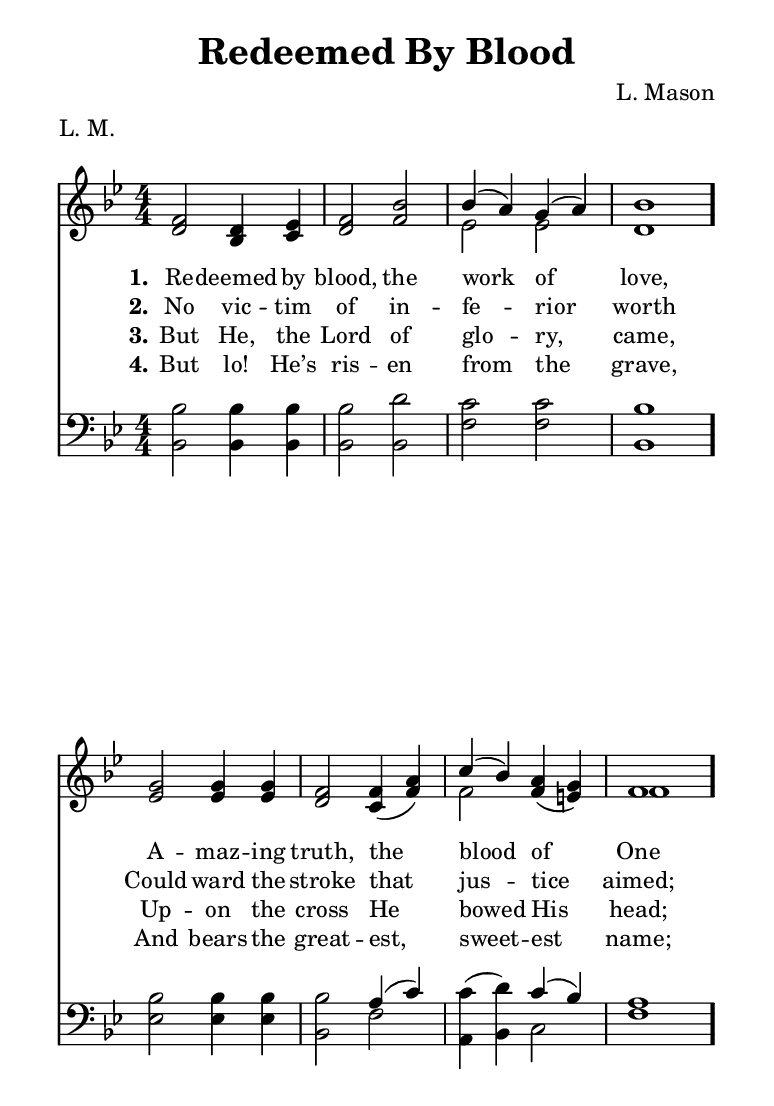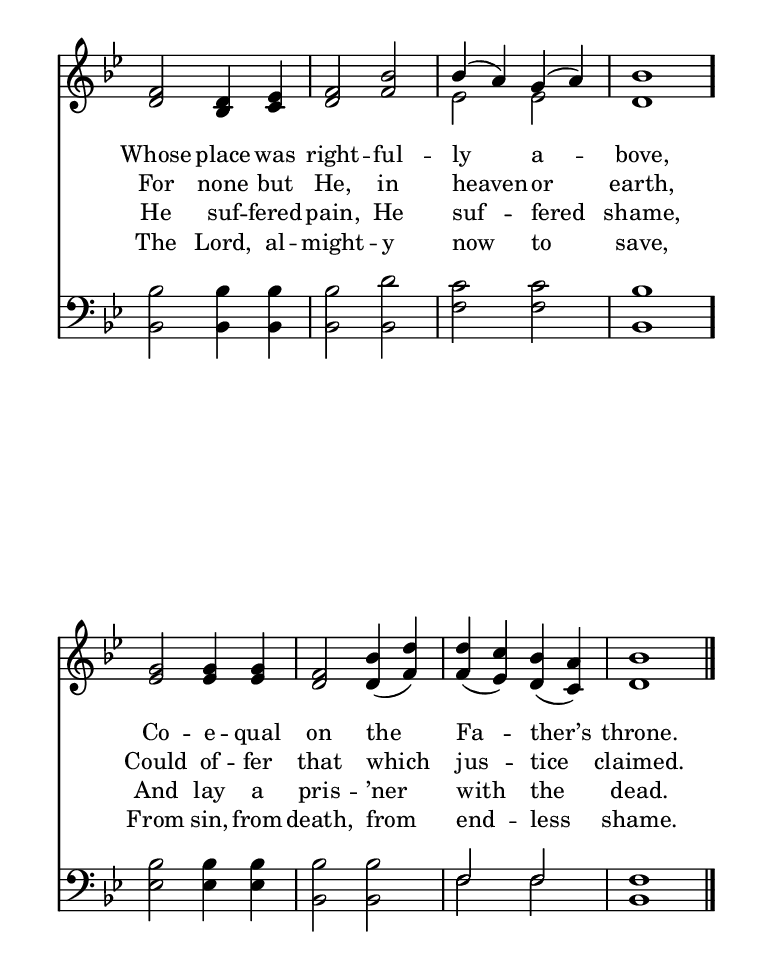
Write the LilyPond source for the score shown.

\include "common/global.ily"
\paper {
  \include "common/paper.ily"
  ragged-last-bottom = ##t
  systems-per-page = ##f
  system-count = #(cond (is-eogsized 2) (#t #f))
}

\header{
  %gospel
  hymnnumber = "9"
  title = "Redeemed By Blood"
  tunename = "Ernan"
  meter = "L. M."
  poet = ""
  composer = "L. Mason"
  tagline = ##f
}

patternA = { c2 c4 c4 | c2 c2 | c4( c4) c4( c4) | c1 } % Soprano lines 1, 3
patternB = { c2 c4 c4 | c2 c4( c4) | c4( c4) c4( c4) | c1 } % Soprano lines 2, 4 ; Alto line 4 ; Tenor line 2
patternC = { c2 c4 c4 | c2 c2 | c2 c2 | c1 } % Alto lines 1, 3 ; Tenor lines 1, 3, 4 ; Bass lines 1, 3, 4
patternD = { c2 c4 c4 | c2 c4( c4) | c2 c4( c4) | c1 } % Alto line 2
patternE = { c2 c4 c4 | c2 c2 | c4( c4) c2 | c1 } % Bass line 2

global = {
  \include "common/overrides.ily"
  \override Staff.TimeSignature.style = #'numbered
  \time 4/4
  \once \override Score.MetronomeMark.transparent = ##t
  \tempo 4 = 120
  \key bes \major
  \autoBeamOff
}

notesSoprano = {
\global
\relative c' {

  \changePitch \patternA { f d ees | f bes   | bes a g a | bes }
  \changePitch \patternB { g g g   | f f a   | c bes a g | f   }
  \changePitch \patternA { f d ees | f bes   | bes a g a | bes }
  \changePitch \patternB { g g g   | f bes d | d c bes a | bes }
	\bar "|."

}
}

notesAlto = {
\global
\relative e' {

  \changePitch \patternC { d bes c           | d f       | ees ees | d }
  \changePitch \patternD { ees ees ees       | d c f     | f f e   | f }
  \changePitch \patternC { d bes c           | d f       | ees ees | d }
  \changePitch \patternB { ees ees ees d d f | f ees d c | d       }

}
}

notesTenor = {
\global
\relative a {

  \changePitch \patternC { bes bes bes | bes d   | c c       | bes }
  \changePitch \patternB { bes bes bes | bes a c | c d c bes | a   }
  \changePitch \patternC { bes bes bes | bes d   | c c       | bes }
  \changePitch \patternC { bes bes bes | bes bes | f f       | f   }

}
}

notesBass = {
\global
\relative f {

  \changePitch \patternC { bes, bes bes | bes bes | f' f     | bes, }
  \changePitch \patternE { ees ees ees  | bes f'  | a, bes c | f    }
  \changePitch \patternC { bes, bes bes | bes bes | f' f     | bes, }
  \changePitch \patternC { ees ees ees  | bes bes | f' f     | bes, }

}
}

wordsA = \lyricmode {
\set stanza = "1."

  Re -- deemed by blood, the work of love, \bar "."
  A -- maz -- ing truth, the blood of One \bar "." \break
  Whose place was right -- ful -- ly a -- bove, \bar "."
  Co -- e -- qual on the Fa -- ther’s throne. \bar "."

}

wordsB = \lyricmode {
\set stanza = "2."

  No vic -- tim of in -- fe -- rior worth
  Could ward the stroke that jus -- tice aimed;
  For none but He, in heaven or earth,
  Could of -- fer that which jus -- tice claimed.
}

wordsC = \lyricmode {
\set stanza = "3."

  But He, the Lord of glo -- ry, came,
  Up -- on the cross He bowed His head;
  He suf -- fered pain, He suf -- fered shame,
  And lay a pris -- ’ner with the dead.

}

wordsD = \lyricmode {
\set stanza = "4."

  But lo! He’s ris -- en from the grave,
  And bears the great -- est, sweet -- est name;
  The Lord, al -- might -- y now to save,
  From sin, from death, from end -- less shame.

}


\score {
  \context ChoirStaff <<
    \context Staff = upper <<
      \set Staff.autoBeaming = ##f
      \set ChoirStaff.systemStartDelimiter = #'SystemStartBar
      \set ChoirStaff.printPartCombineTexts = ##f
      \partcombine #'(2 . 9) \notesSoprano \notesAlto
      \context NullVoice = sopranos { \voiceOne << \notesSoprano >> }
      \context NullVoice = altos { \voiceTwo << \notesAlto >> }
      \context Lyrics = one   \lyricsto sopranos \wordsA
      \context Lyrics = two   \lyricsto sopranos \wordsB
      \context Lyrics = three \lyricsto sopranos \wordsC
      \context Lyrics = four  \lyricsto sopranos \wordsD
    >>
    \context Staff = men <<
      \set Staff.autoBeaming = ##f
      \clef bass
      \set ChoirStaff.printPartCombineTexts = ##f
      \partcombine #'(2 . 9) \notesTenor \notesBass
      \context NullVoice = tenors { \voiceOne << \notesTenor >> }
      \context NullVoice = basses { \voiceTwo << \notesBass >> }
    >>
  >>
  \layout {
    \include "common/layout.ily"
    \context {
      \Lyrics
      % Compensate for wide lyrics by squashing things a bit
      \override LyricSpace.minimum-distance = #0.3
    }
  }
  \midi{
    \include "common/midi.ily"
  }
}

\version "2.19.49"  % necessary for upgrading to future LilyPond versions.

% vi:set et ts=2 sw=2 ai nocindent syntax=lilypond:
